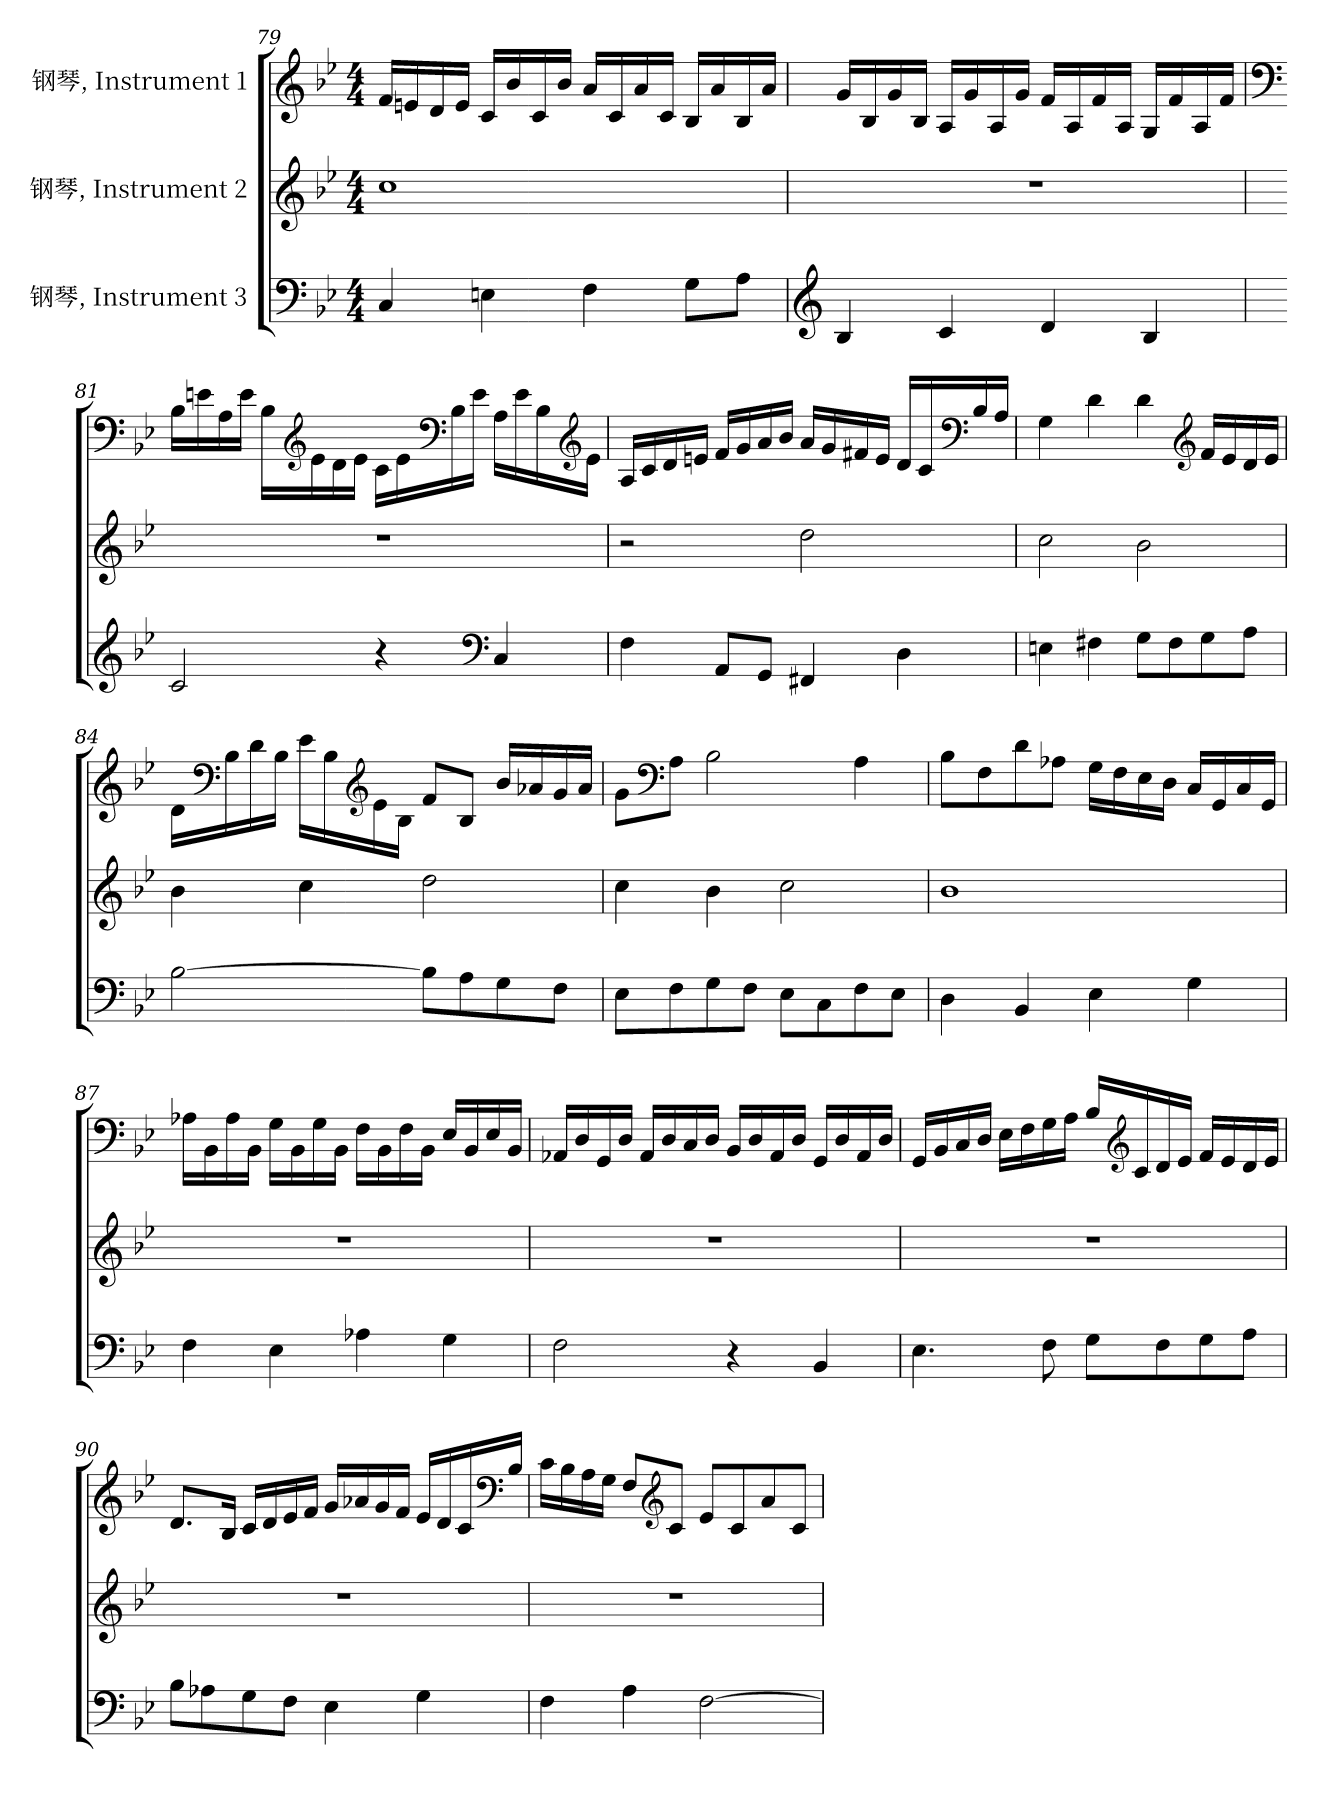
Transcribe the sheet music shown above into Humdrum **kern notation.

**kern	**kern	**kern
*part3	*part2	*part1
*staff3	*staff2	*staff1
*I"钢琴, Instrument 3	*I"钢琴, Instrument 2	*I"钢琴, Instrument 1
!!LO:LB:g=z
*clefF4	*clefG2	*clefG2
*k[b-e-]	*k[b-e-]	*k[b-e-]
*M4/4	*M4/4	*M4/4
=79	=79	=79
4C/	1cc	16f/LL
.	.	16en/
.	.	16d/
.	.	16e/JJ
4En\	.	16c/LL
.	.	16b-/
.	.	16c/
.	.	16b-/JJ
4F\	.	16a/LL
.	.	16c/
.	.	16a/
.	.	16c/JJ
8G\L	.	16B-/LL
.	.	16a/
8A\J	.	16B-/
.	.	16a/JJ
=80	=80	=80
*clefG2	*	*
4B-/	1r	16g/LL
.	.	16B-/
.	.	16g/
.	.	16B-/JJ
4c/	.	16A/LL
.	.	16g/
.	.	16A/
.	.	16g/JJ
4d/	.	16f/LL
.	.	16A/
.	.	16f/
.	.	16A/JJ
4B-/	.	16G/LL
.	.	16f/
.	.	16A/
.	.	16f/JJ
!!LO:LB:g=z
=81	=81	=81
*	*	*clefF4
2c/	1r	16B-\LL
.	.	16en\
.	.	16A\
.	.	16e\JJ
.	.	16B-\LL
*	*	*clefG2
.	.	16e\
.	.	16d\
.	.	16e\JJ
4r	.	16c\LL
.	.	16e\
*	*	*clefF4
.	.	16B-\
.	.	16e\JJ
*clefF4	*	*
4C/	.	16A\LL
.	.	16e\
.	.	16B-\
*	*	*clefG2
.	.	16e\JJ
=82	=82	=82
4F\	2r	16A/LL
.	.	16c/
.	.	16d/
.	.	16en/JJ
8AA/L	.	16f/LL
.	.	16g/
8GG/J	.	16a/
.	.	16b-/JJ
4FF#X/	2dd\	16a/LL
.	.	16g/
.	.	16f#X/
.	.	16e/JJ
4D\	.	16d/LL
.	.	16c/
*	*	*clefF4
.	.	16B-/
.	.	16A/JJ
!!LO:PB:g=z
=83	=83	=83
4En\	2cc\	4G\
4F#X\	.	4d\
8G\L	2b-\	4d\
8F#\	.	.
*	*	*clefG2
8G\	.	16f/LL
.	.	16e-/
8A\J	.	16d/
.	.	16e-/JJ
=84	=84	=84
[2B-\	4b-\	16d\LL
*	*	*clefF4
.	.	16B-\
.	.	16d\
.	.	16B-\JJ
.	4cc\	16e-\LL
.	.	16B-\
*	*	*clefG2
.	.	16e-\
.	.	16B-\JJ
8B-\L]	2dd\	8f/L
8A\	.	8B-/J
8G\	.	16b-/LL
.	.	16a-X/
8F\J	.	16g/
.	.	16a-/JJ
=85	=85	=85
8E-\L	4cc\	8g\L
*	*	*clefF4
8F\	.	8A\J
8G\	4b-\	2B-\
8F\J	.	.
8E-\L	2cc\	.
8C\	.	.
8F\	.	4A\
8E-\J	.	.
!!LO:LB:g=z
=86	=86	=86
4D\	1b-	8B-\L
.	.	8F\
4BB-/	.	8d\
.	.	8A-X\J
4E-\	.	16G\LL
.	.	16F\
.	.	16E-\
.	.	16D\JJ
4G\	.	16C/LL
.	.	16GG/
.	.	16C/
.	.	16GG/JJ
=87	=87	=87
4F\	1r	16A-X\LL
.	.	16BB-\
.	.	16A-\
.	.	16BB-\JJ
4E-\	.	16G\LL
.	.	16BB-\
.	.	16G\
.	.	16BB-\JJ
4A-X\	.	16F\LL
.	.	16BB-\
.	.	16F\
.	.	16BB-\JJ
4G\	.	16E-/LL
.	.	16BB-/
.	.	16E-/
.	.	16BB-/JJ
=88	=88	=88
2F\	1r	16AA-X/LL
.	.	16D/
.	.	16GG/
.	.	16D/JJ
.	.	16AA-/LL
.	.	16D/
.	.	16C/
.	.	16D/JJ
4r	.	16BB-/LL
.	.	16D/
.	.	16AA-/
.	.	16D/JJ
4BB-/	.	16GG/LL
.	.	16D/
.	.	16AA-/
.	.	16D/JJ
!!LO:LB:g=z
=89	=89	=89
4.E-\	1r	16GG/LL
.	.	16BB-/
.	.	16C/
.	.	16D/JJ
.	.	16E-\LL
.	.	16F\
8F\	.	16G\
.	.	16A\JJ
8G\L	.	16B-/LL
*	*	*clefG2
.	.	16c/
8F\	.	16d/
.	.	16e-/JJ
8G\	.	16f/LL
.	.	16e-/
8A\J	.	16d/
.	.	16e-/JJ
=90	=90	=90
8B-\L	1r	8.d/L
8A-X\	.	.
.	.	16B-/Jk
8G\	.	16c/LL
.	.	16d/
8F\J	.	16e-/
.	.	16f/JJ
4E-\	.	16g/LL
.	.	16a-X/
.	.	16g/
.	.	16f/JJ
4G\	.	16e-/LL
.	.	16d/
.	.	16c/
*	*	*clefF4
.	.	16B-/JJ
!!LO:LB:g=z
=91	=91	=91
4F\	1r	16c\LL
.	.	16B-\
.	.	16A\
.	.	16G\JJ
4A\	.	8F/L
*	*	*clefG2
.	.	8c/J
[2F\	.	8e-/L
.	.	8c/
.	.	8a/
.	.	8c/J
=	=	=
*-	*-	*-
